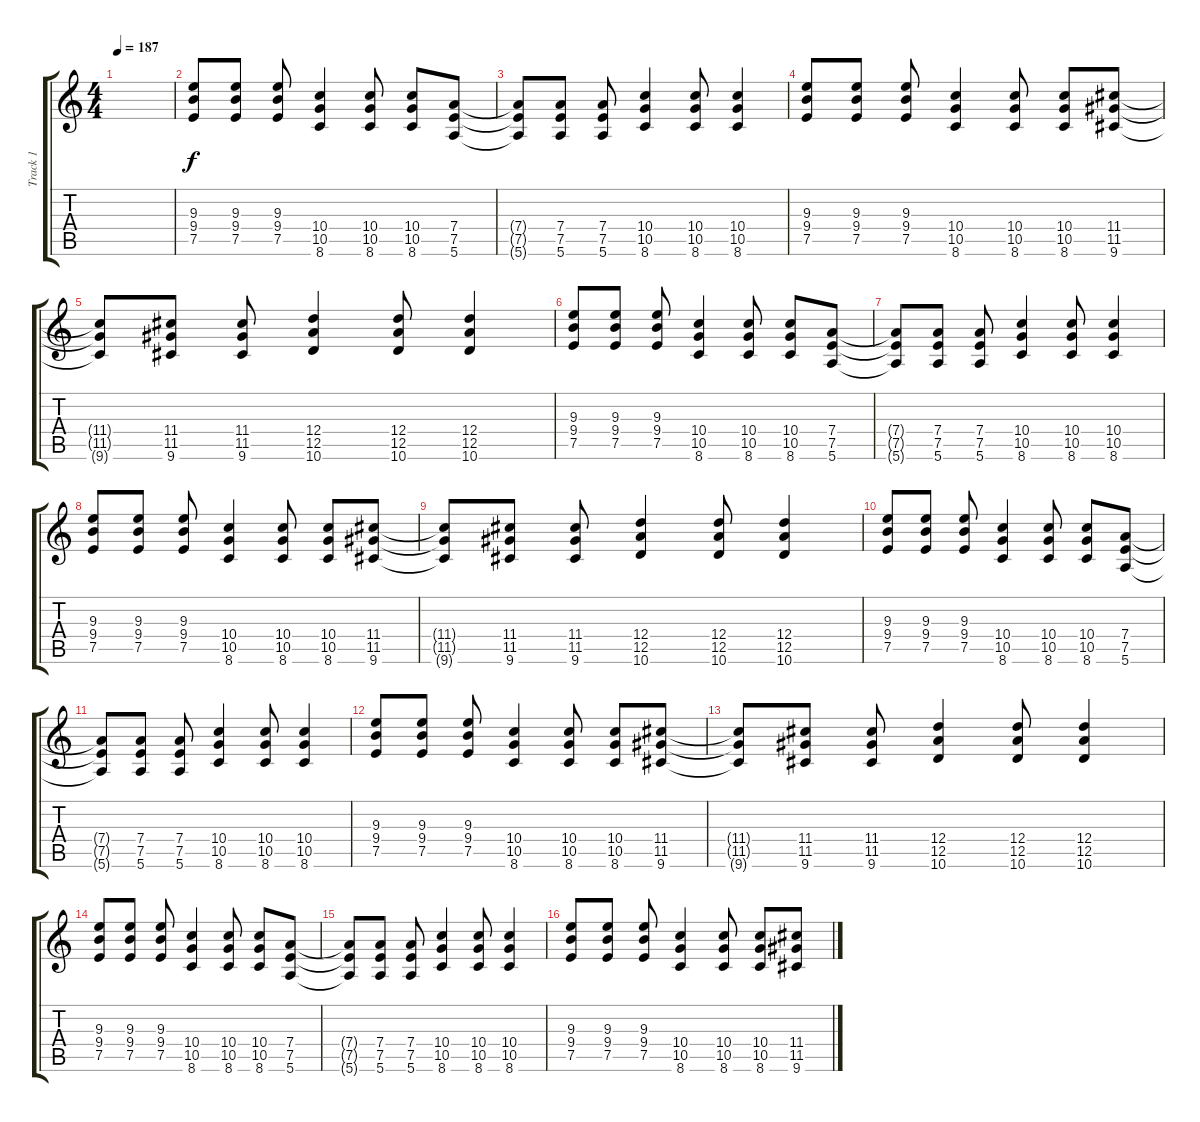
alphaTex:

\track ("Track 1" "Track 1") {instrument distortionguitar}
\staff {score tabs}
\tuning (E4 B3 G3 D3 A2 E2) {hide}
\ts (4 4)
\tempo 187
\clef g2
\ks c
|
(9.3 9.4 7.5).8 (9.3 9.4 7.5).8 (9.3 9.4 7.5).8 (10.4 10.5 8.6).4 (10.4 10.5 8.6).8 (10.4 10.5 8.6).8 (7.4 7.5 5.6).8 |
(7.4{t} 7.5{t} 5.6{t}).8 (7.4 7.5 5.6).8 (7.4 7.5 5.6).8 (10.4 10.5 8.6).4 (10.4 10.5 8.6).8 (10.4 10.5 8.6).4 |
(9.3 9.4 7.5).8 (9.3 9.4 7.5).8 (9.3 9.4 7.5).8 (10.4 10.5 8.6).4 (10.4 10.5 8.6).8 (10.4 10.5 8.6).8 (11.4 11.5 9.6).8 |
(11.4{t} 11.5{t} 9.6{t}).8 (11.4 11.5 9.6).8 (11.4 11.5 9.6).8 (12.4 12.5 10.6).4 (12.4 12.5 10.6).8 (12.4 12.5 10.6).4 |
(9.3 9.4 7.5).8 (9.3 9.4 7.5).8 (9.3 9.4 7.5).8 (10.4 10.5 8.6).4 (10.4 10.5 8.6).8 (10.4 10.5 8.6).8 (7.4 7.5 5.6).8 |
(7.4{t} 7.5{t} 5.6{t}).8 (7.4 7.5 5.6).8 (7.4 7.5 5.6).8 (10.4 10.5 8.6).4 (10.4 10.5 8.6).8 (10.4 10.5 8.6).4 |
(9.3 9.4 7.5).8 (9.3 9.4 7.5).8 (9.3 9.4 7.5).8 (10.4 10.5 8.6).4 (10.4 10.5 8.6).8 (10.4 10.5 8.6).8 (11.4 11.5 9.6).8 |
(11.4{t} 11.5{t} 9.6{t}).8 (11.4 11.5 9.6).8 (11.4 11.5 9.6).8 (12.4 12.5 10.6).4 (12.4 12.5 10.6).8 (12.4 12.5 10.6).4 |
(9.3 9.4 7.5).8 (9.3 9.4 7.5).8 (9.3 9.4 7.5).8 (10.4 10.5 8.6).4 (10.4 10.5 8.6).8 (10.4 10.5 8.6).8 (7.4 7.5 5.6).8 |
(7.4{t} 7.5{t} 5.6{t}).8 (7.4 7.5 5.6).8 (7.4 7.5 5.6).8 (10.4 10.5 8.6).4 (10.4 10.5 8.6).8 (10.4 10.5 8.6).4 |
(9.3 9.4 7.5).8 (9.3 9.4 7.5).8 (9.3 9.4 7.5).8 (10.4 10.5 8.6).4 (10.4 10.5 8.6).8 (10.4 10.5 8.6).8 (11.4 11.5 9.6).8 |
(11.4{t} 11.5{t} 9.6{t}).8 (11.4 11.5 9.6).8 (11.4 11.5 9.6).8 (12.4 12.5 10.6).4 (12.4 12.5 10.6).8 (12.4 12.5 10.6).4 |
(9.3 9.4 7.5).8 (9.3 9.4 7.5).8 (9.3 9.4 7.5).8 (10.4 10.5 8.6).4 (10.4 10.5 8.6).8 (10.4 10.5 8.6).8 (7.4 7.5 5.6).8 |
(7.4{t} 7.5{t} 5.6{t}).8 (7.4 7.5 5.6).8 (7.4 7.5 5.6).8 (10.4 10.5 8.6).4 (10.4 10.5 8.6).8 (10.4 10.5 8.6).4 |
(9.3 9.4 7.5).8 (9.3 9.4 7.5).8 (9.3 9.4 7.5).8 (10.4 10.5 8.6).4 (10.4 10.5 8.6).8 (10.4 10.5 8.6).8 (11.4 11.5 9.6).8
